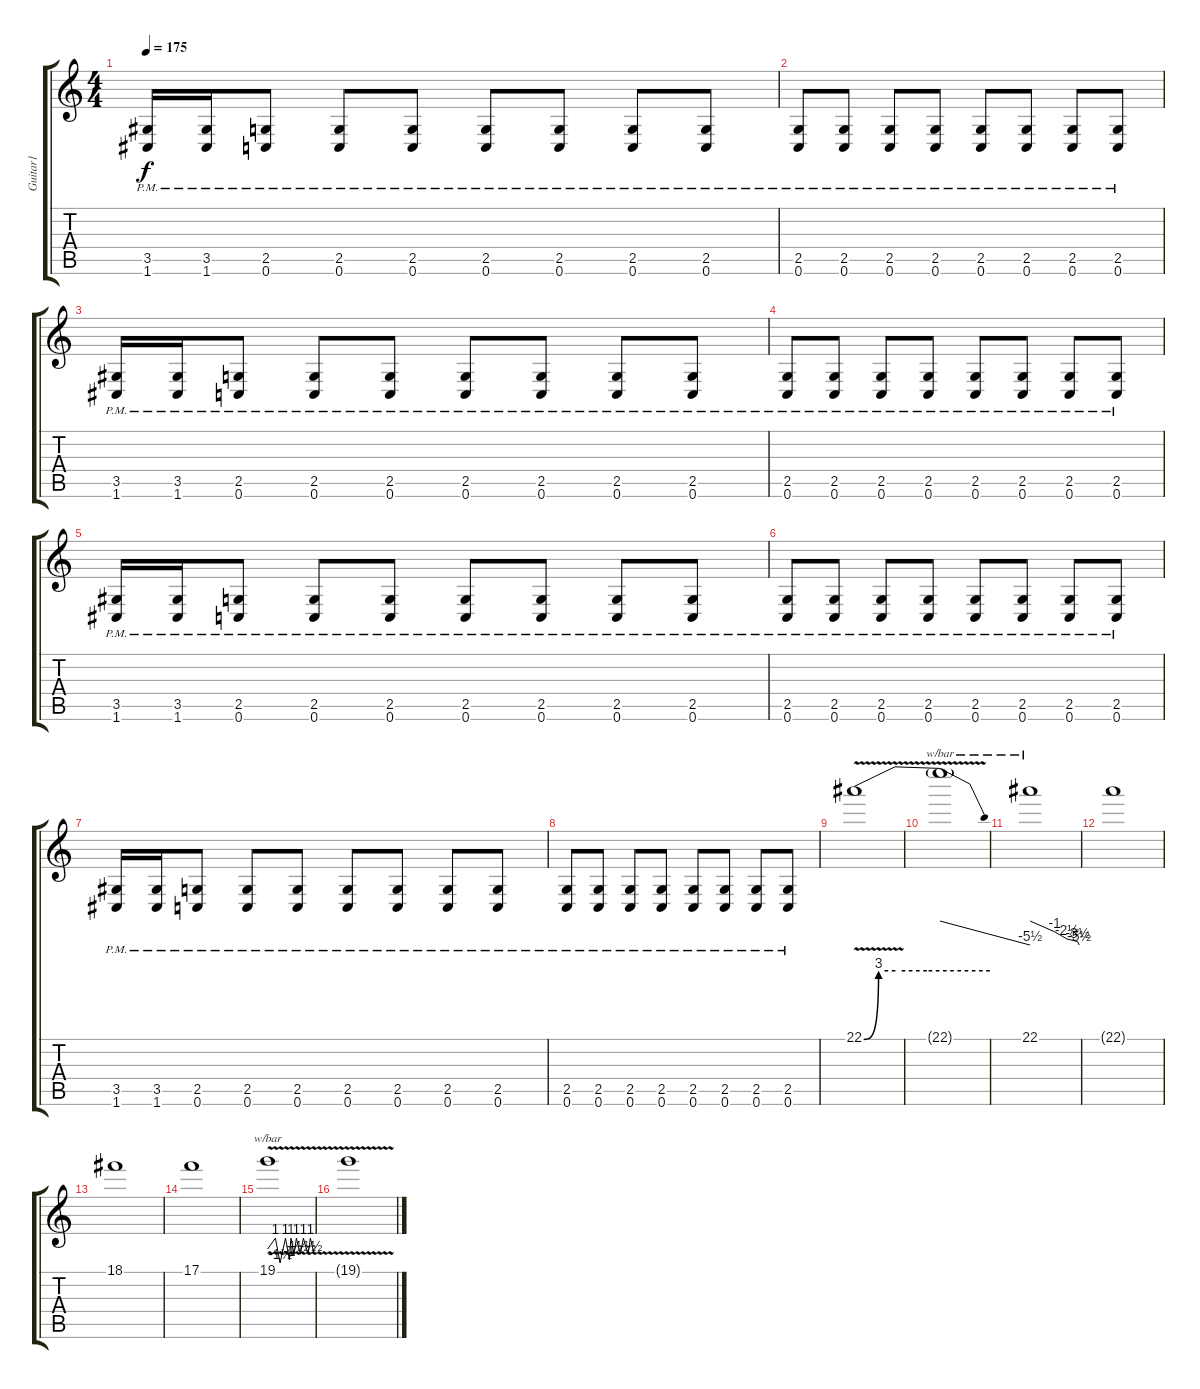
\track ("Guitar1" "Guitar1") {instrument distortionguitar}
\staff {score tabs}
\tuning (C4 G3 Eb3 Bb2 F2 C2) {hide}
\ts (4 4)
\tempo 175
\clef g2
\ks c
(3.5 1.6{pm}).16{dy f instrument distortionguitar} (3.5 1.6{pm}).16 (2.5 0.6{pm}).8 (2.5 0.6{pm}).8 (2.5 0.6{pm}).8 (2.5 0.6{pm}).8 (2.5 0.6{pm}).8 (2.5 0.6{pm}).8 (2.5 0.6{pm}).8 |
(2.5 0.6{pm}).8 (2.5 0.6{pm}).8 (2.5 0.6{pm}).8 (2.5 0.6{pm}).8 (2.5 0.6{pm}).8 (2.5 0.6{pm}).8 (2.5 0.6{pm}).8 (2.5 0.6{pm}).8 |
(3.5 1.6{pm}).16 (3.5 1.6{pm}).16 (2.5 0.6{pm}).8 (2.5 0.6{pm}).8 (2.5 0.6{pm}).8 (2.5 0.6{pm}).8 (2.5 0.6{pm}).8 (2.5 0.6{pm}).8 (2.5 0.6{pm}).8 |
(2.5 0.6{pm}).8 (2.5 0.6{pm}).8 (2.5 0.6{pm}).8 (2.5 0.6{pm}).8 (2.5 0.6{pm}).8 (2.5 0.6{pm}).8 (2.5 0.6{pm}).8 (2.5 0.6{pm}).8 |
(3.5 1.6{pm}).16 (3.5 1.6{pm}).16 (2.5 0.6{pm}).8 (2.5 0.6{pm}).8 (2.5 0.6{pm}).8 (2.5 0.6{pm}).8 (2.5 0.6{pm}).8 (2.5 0.6{pm}).8 (2.5 0.6{pm}).8 |
(2.5 0.6{pm}).8 (2.5 0.6{pm}).8 (2.5 0.6{pm}).8 (2.5 0.6{pm}).8 (2.5 0.6{pm}).8 (2.5 0.6{pm}).8 (2.5 0.6{pm}).8 (2.5 0.6{pm}).8 |
(3.5 1.6{pm}).16 (3.5 1.6{pm}).16 (2.5 0.6{pm}).8 (2.5 0.6{pm}).8 (2.5 0.6{pm}).8 (2.5 0.6{pm}).8 (2.5 0.6{pm}).8 (2.5 0.6{pm}).8 (2.5 0.6{pm}).8 |
(2.5 0.6{pm}).8 (2.5 0.6{pm}).8 (2.5 0.6{pm}).8 (2.5 0.6{pm}).8 (2.5 0.6{pm}).8 (2.5 0.6{pm}).8 (2.5 0.6{pm}).8 (2.5 0.6{pm}).8 |
22.1{be (custom 0 0 7 12 15 12 30 12 60 12) v}.1 |
22.1{t}.1{tbe (dive default 0 0 60 -22)} |
22.1.1{tbe (custom default 0 0 30 -4 45 -10 58 -14 60 -22)} |
22.1{t}.1 |
18.1.1 |
17.1.1 |
19.1{v}.1{tbe (custom default 0 0 10 4 16 -6 23 4 28 -4 30 4 34 -2 37 4 42 -2 46 4 52 -2 55 4 60 -2)} |
19.1{t}.1
